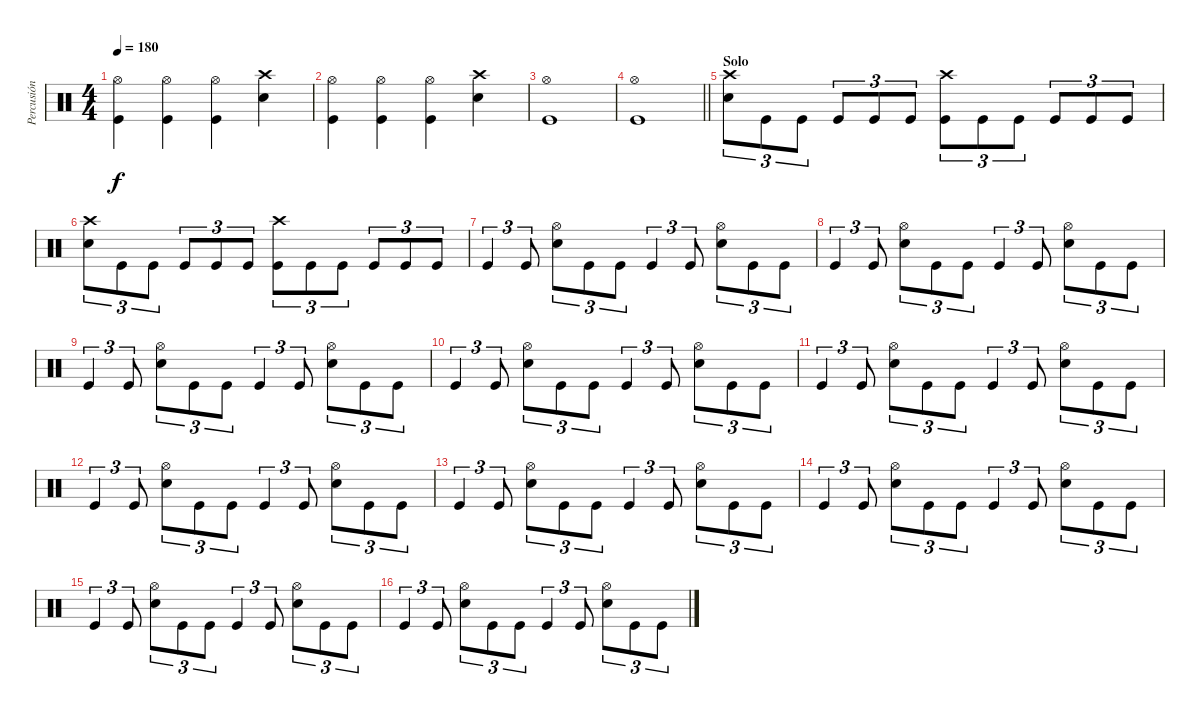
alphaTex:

\track ("Percusión" "Percusión") {instrument percussion}
\staff {score}
\articulation defaults
\ts (4 4)
\tempo 180
\clef neutral
\ks c
("Hi-Hat (open)" "Kick (hit)").4{dy f} ("Hi-Hat (open)" "Kick (hit)").4 ("Hi-Hat (open)" "Kick (hit)").4 ("Crash high (hit)" "Snare (hit) 2").4 |
("Hi-Hat (open)" "Kick (hit)").4 ("Hi-Hat (open)" "Kick (hit)").4 ("Hi-Hat (open)" "Kick (hit)").4 ("Crash high (hit)" "Snare (hit) 2").4 |
("Hi-Hat (open)" "Kick (hit)").1 |
\barLineRight lightlight
("Hi-Hat (open)" "Kick (hit)").1 |
\section ("" "Solo")
("Crash high (hit)" "Snare (hit) 2").8{tu (3 2)} "Kick (hit)".8{tu (3 2)} "Kick (hit)".8{tu (3 2)} "Kick (hit)".8{tu (3 2)} "Kick (hit)".8{tu (3 2)} "Kick (hit)".8{tu (3 2)} ("Crash high (hit)" "Kick (hit)").8{tu (3 2)} "Kick (hit)".8{tu (3 2)} "Kick (hit)".8{tu (3 2)} "Kick (hit)".8{tu (3 2)} "Kick (hit)".8{tu (3 2)} "Kick (hit)".8{tu (3 2)} |
("Crash high (hit)" "Snare (hit) 2").8{tu (3 2)} "Kick (hit)".8{tu (3 2)} "Kick (hit)".8{tu (3 2)} "Kick (hit)".8{tu (3 2)} "Kick (hit)".8{tu (3 2)} "Kick (hit)".8{tu (3 2)} ("Crash high (hit)" "Kick (hit)").8{tu (3 2)} "Kick (hit)".8{tu (3 2)} "Kick (hit)".8{tu (3 2)} "Kick (hit)".8{tu (3 2)} "Kick (hit)".8{tu (3 2)} "Kick (hit)".8{tu (3 2)} |
"Kick (hit)".4{tu (3 2)} "Kick (hit)".8{tu (3 2)} ("Hi-Hat (open)" "Snare (hit) 2").8{tu (3 2)} "Kick (hit)".8{tu (3 2)} "Kick (hit)".8{tu (3 2)} "Kick (hit)".4{tu (3 2)} "Kick (hit)".8{tu (3 2)} ("Hi-Hat (open)" "Snare (hit) 2").8{tu (3 2)} "Kick (hit)".8{tu (3 2)} "Kick (hit)".8{tu (3 2)} |
"Kick (hit)".4{tu (3 2)} "Kick (hit)".8{tu (3 2)} ("Hi-Hat (open)" "Snare (hit) 2").8{tu (3 2)} "Kick (hit)".8{tu (3 2)} "Kick (hit)".8{tu (3 2)} "Kick (hit)".4{tu (3 2)} "Kick (hit)".8{tu (3 2)} ("Hi-Hat (open)" "Snare (hit) 2").8{tu (3 2)} "Kick (hit)".8{tu (3 2)} "Kick (hit)".8{tu (3 2)} |
"Kick (hit)".4{tu (3 2)} "Kick (hit)".8{tu (3 2)} ("Hi-Hat (open)" "Snare (hit) 2").8{tu (3 2)} "Kick (hit)".8{tu (3 2)} "Kick (hit)".8{tu (3 2)} "Kick (hit)".4{tu (3 2)} "Kick (hit)".8{tu (3 2)} ("Hi-Hat (open)" "Snare (hit) 2").8{tu (3 2)} "Kick (hit)".8{tu (3 2)} "Kick (hit)".8{tu (3 2)} |
"Kick (hit)".4{tu (3 2)} "Kick (hit)".8{tu (3 2)} ("Hi-Hat (open)" "Snare (hit) 2").8{tu (3 2)} "Kick (hit)".8{tu (3 2)} "Kick (hit)".8{tu (3 2)} "Kick (hit)".4{tu (3 2)} "Kick (hit)".8{tu (3 2)} ("Hi-Hat (open)" "Snare (hit) 2").8{tu (3 2)} "Kick (hit)".8{tu (3 2)} "Kick (hit)".8{tu (3 2)} |
"Kick (hit)".4{tu (3 2)} "Kick (hit)".8{tu (3 2)} ("Hi-Hat (open)" "Snare (hit) 2").8{tu (3 2)} "Kick (hit)".8{tu (3 2)} "Kick (hit)".8{tu (3 2)} "Kick (hit)".4{tu (3 2)} "Kick (hit)".8{tu (3 2)} ("Hi-Hat (open)" "Snare (hit) 2").8{tu (3 2)} "Kick (hit)".8{tu (3 2)} "Kick (hit)".8{tu (3 2)} |
"Kick (hit)".4{tu (3 2)} "Kick (hit)".8{tu (3 2)} ("Hi-Hat (open)" "Snare (hit) 2").8{tu (3 2)} "Kick (hit)".8{tu (3 2)} "Kick (hit)".8{tu (3 2)} "Kick (hit)".4{tu (3 2)} "Kick (hit)".8{tu (3 2)} ("Hi-Hat (open)" "Snare (hit) 2").8{tu (3 2)} "Kick (hit)".8{tu (3 2)} "Kick (hit)".8{tu (3 2)} |
"Kick (hit)".4{tu (3 2)} "Kick (hit)".8{tu (3 2)} ("Hi-Hat (open)" "Snare (hit) 2").8{tu (3 2)} "Kick (hit)".8{tu (3 2)} "Kick (hit)".8{tu (3 2)} "Kick (hit)".4{tu (3 2)} "Kick (hit)".8{tu (3 2)} ("Hi-Hat (open)" "Snare (hit) 2").8{tu (3 2)} "Kick (hit)".8{tu (3 2)} "Kick (hit)".8{tu (3 2)} |
"Kick (hit)".4{tu (3 2)} "Kick (hit)".8{tu (3 2)} ("Hi-Hat (open)" "Snare (hit) 2").8{tu (3 2)} "Kick (hit)".8{tu (3 2)} "Kick (hit)".8{tu (3 2)} "Kick (hit)".4{tu (3 2)} "Kick (hit)".8{tu (3 2)} ("Hi-Hat (open)" "Snare (hit) 2").8{tu (3 2)} "Kick (hit)".8{tu (3 2)} "Kick (hit)".8{tu (3 2)} |
"Kick (hit)".4{tu (3 2)} "Kick (hit)".8{tu (3 2)} ("Hi-Hat (open)" "Snare (hit) 2").8{tu (3 2)} "Kick (hit)".8{tu (3 2)} "Kick (hit)".8{tu (3 2)} "Kick (hit)".4{tu (3 2)} "Kick (hit)".8{tu (3 2)} ("Hi-Hat (open)" "Snare (hit) 2").8{tu (3 2)} "Kick (hit)".8{tu (3 2)} "Kick (hit)".8{tu (3 2)} |
"Kick (hit)".4{tu (3 2)} "Kick (hit)".8{tu (3 2)} ("Hi-Hat (open)" "Snare (hit) 2").8{tu (3 2)} "Kick (hit)".8{tu (3 2)} "Kick (hit)".8{tu (3 2)} "Kick (hit)".4{tu (3 2)} "Kick (hit)".8{tu (3 2)} ("Hi-Hat (open)" "Snare (hit) 2").8{tu (3 2)} "Kick (hit)".8{tu (3 2)} "Kick (hit)".8{tu (3 2)}
